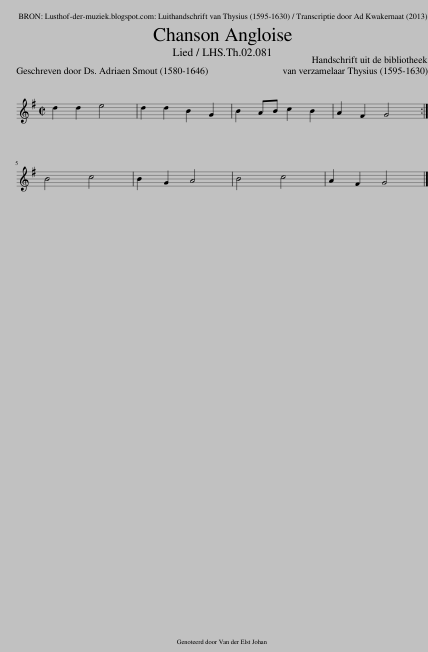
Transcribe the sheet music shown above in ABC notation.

X:1
L:1/8
M:2/2
I:linebreak $
K:G
V:1 treble
V:1
 d2 d2 e4 | d2 d2 B2 G2 | B2 AB c2 B2 | A2 F2 G4 :|$ B4 c4 | %5
 B2 G2 A4 | B4 c4 | A2 F2 G4 |] %8
